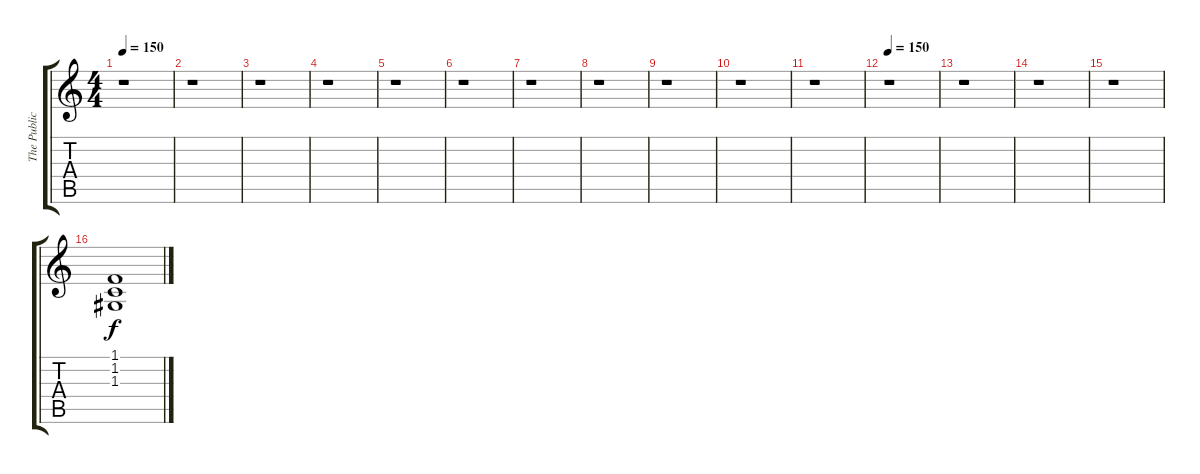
\track ("The Public" "The Public") {instrument applause}
\staff {score tabs}
\tuning (E4 B3 G3 D3 A2 E2) {hide}
\ts (4 4)
\tempo 150
\clef g2
\ks c
r.1{dy f} |
r.1 |
r.1 |
r.1 |
r.1 |
r.1 |
r.1 |
r.1 |
r.1 |
r.1 |
r.1 |
\tempo 150
r.1 |
r.1 |
r.1 |
r.1 |
(1.1 1.2 1.3).1
